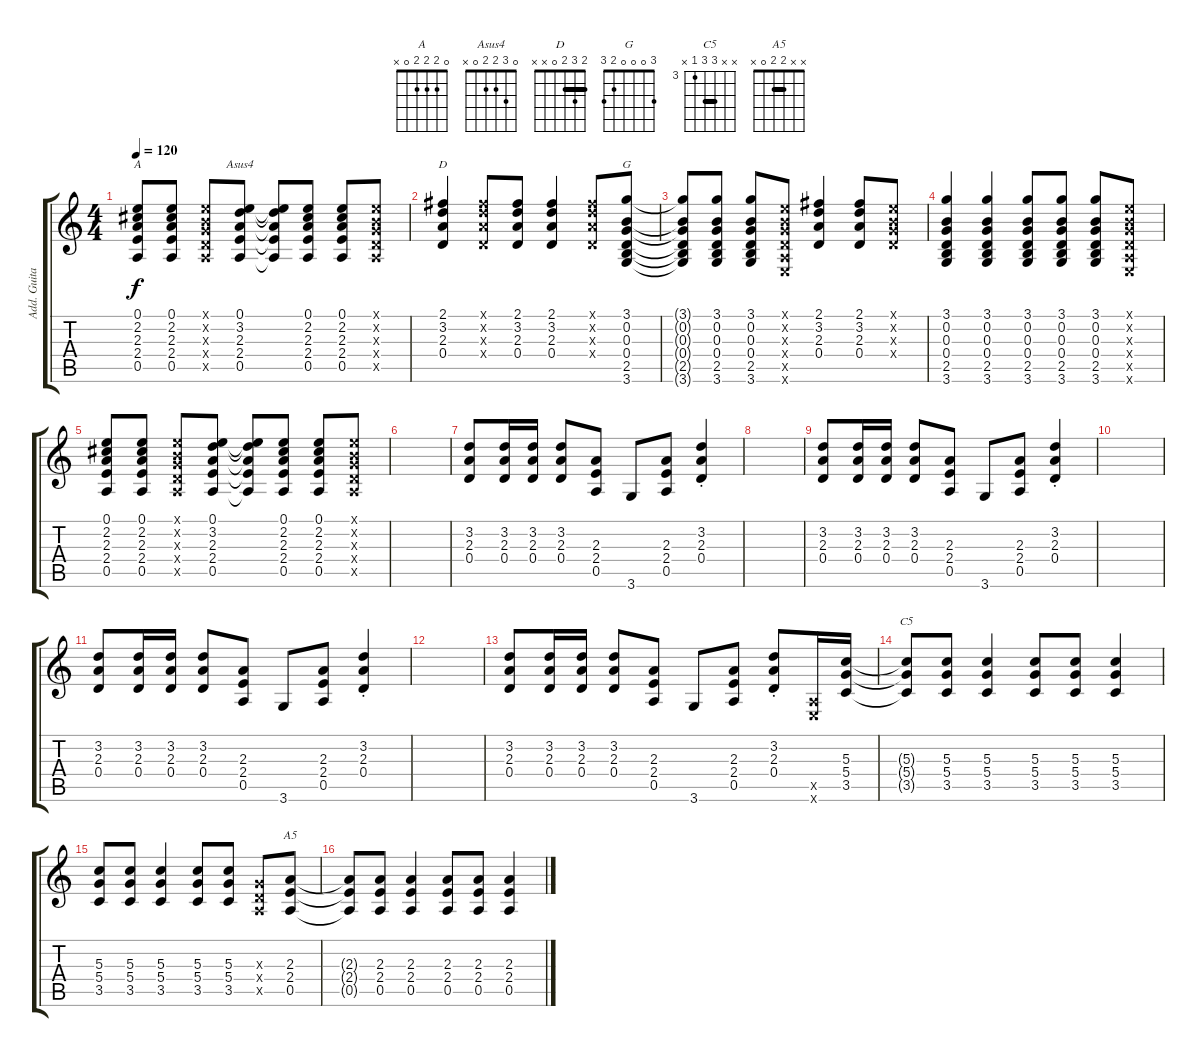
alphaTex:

\track ("Add. Guitar 1" "Add. Guita") {instrument distortionguitar}
\staff {score tabs}
\tuning (E4 B3 G3 D3 A2 E2) {hide}
\chord ("A" 0 2 2 2 0 x)
\chord ("Asus4" 0 3 2 2 0 x)
\chord ("D" 2 3 2 0 x x) {barre 2}
\chord ("G" 3 0 0 0 2 3)
\chord ("C5" x x 5 5 3 x) {firstfret 3 barre 5}
\chord ("A5" x x 2 2 0 x) {barre 2}
\ts (4 4)
\tempo 120
\clef g2
\ks c
(0.1 2.2 2.3 2.4 0.5).8{ch "A" dy f} (0.1 2.2 2.3 2.4 0.5).8 (0.1{x} 0.2{x} 0.3{x} 0.4{x} 0.5{x}).8 (0.1 3.2 2.3 2.4 0.5).8{ch "Asus4"} (0.1{t} 3.2{t} 2.3{t} 2.4{t} 0.5{t}).8 (0.1 2.2 2.3 2.4 0.5).8 (0.1 2.2 2.3 2.4 0.5).8 (0.1{x} 0.2{x} 0.3{x} 0.4{x} 0.5{x}).8 |
(2.1 3.2 2.3 0.4).4{ch "D"} (2.1{x} 3.2{x} 2.3{x} 0.4{x}).8 (2.1 3.2 2.3 0.4).8 (2.1 3.2 2.3 0.4).4 (2.1{x} 3.2{x} 2.3{x} 0.4{x}).8 (3.1 0.2 0.3 0.4 2.5 3.6).8{ch "G"} |
(3.1{t} 0.2{t} 0.3{t} 0.4{t} 2.5{t} 3.6{t}).8 (3.1 0.2 0.3 0.4 2.5 3.6).8 (3.1 0.2 0.3 0.4 2.5 3.6).8 (0.1{x} 0.2{x} 0.3{x} 0.4{x} 0.5{x} 0.6{x}).8 (2.1 3.2 2.3 0.4).4 (2.1 3.2 2.3 0.4).8 (0.1{x} 0.2{x} 0.3{x} 0.4{x}).8 |
(3.1 0.2 0.3 0.4 2.5 3.6).4 (3.1 0.2 0.3 0.4 2.5 3.6).4 (3.1 0.2 0.3 0.4 2.5 3.6).8 (3.1 0.2 0.3 0.4 2.5 3.6).8 (3.1 0.2 0.3 0.4 2.5 3.6).8 (0.1{x} 0.2{x} 0.3{x} 0.4{x} 0.5{x} 0.6{x}).8 |
(0.1 2.2 2.3 2.4 0.5).8 (0.1 2.2 2.3 2.4 0.5).8 (0.1{x} 0.2{x} 0.3{x} 0.4{x} 0.5{x}).8 (0.1 3.2 2.3 2.4 0.5).8 (0.1{t} 3.2{t} 2.3{t} 2.4{t} 0.5{t}).8 (0.1 2.2 2.3 2.4 0.5).8 (0.1 2.2 2.3 2.4 0.5).8 (0.1{x} 0.2{x} 0.3{x} 0.4{x} 0.5{x}).8 |
|
(3.2 2.3 0.4).8 (3.2 2.3 0.4).16 (3.2 2.3 0.4).16 (3.2 2.3 0.4).8 (2.3 2.4 0.5).8 3.6.8 (2.3 2.4 0.5).8 (3.2{st} 2.3{st} 0.4{st}).4 |
|
(3.2 2.3 0.4).8 (3.2 2.3 0.4).16 (3.2 2.3 0.4).16 (3.2 2.3 0.4).8 (2.3 2.4 0.5).8 3.6.8 (2.3 2.4 0.5).8 (3.2{st} 2.3{st} 0.4{st}).4 |
|
(3.2 2.3 0.4).8 (3.2 2.3 0.4).16 (3.2 2.3 0.4).16 (3.2 2.3 0.4).8 (2.3 2.4 0.5).8 3.6.8 (2.3 2.4 0.5).8 (3.2{st} 2.3{st} 0.4{st}).4 |
|
(3.2 2.3 0.4).8 (3.2 2.3 0.4).16 (3.2 2.3 0.4).16 (3.2 2.3 0.4).8 (2.3 2.4 0.5).8 3.6.8 (2.3 2.4 0.5).8 (3.2{st} 2.3{st} 0.4{st}).8 (0.5{x} 0.6{x}).16 (5.3 5.4 3.5).16 |
(5.3{t} 5.4{t} 3.5{t}).8{ch "C5"} (5.3 5.4 3.5).8 (5.3 5.4 3.5).4 (5.3 5.4 3.5).8 (5.3 5.4 3.5).8 (5.3 5.4 3.5).4 |
(5.3 5.4 3.5).8 (5.3 5.4 3.5).8 (5.3 5.4 3.5).4 (5.3 5.4 3.5).8 (5.3 5.4 3.5).8 (0.3{x} 0.4{x} 0.5{x}).8 (2.3 2.4 0.5).8{ch "A5"} |
(2.3{t} 2.4{t} 0.5{t}).8 (2.3 2.4 0.5).8 (2.3 2.4 0.5).4 (2.3 2.4 0.5).8 (2.3 2.4 0.5).8 (2.3 2.4 0.5).4
